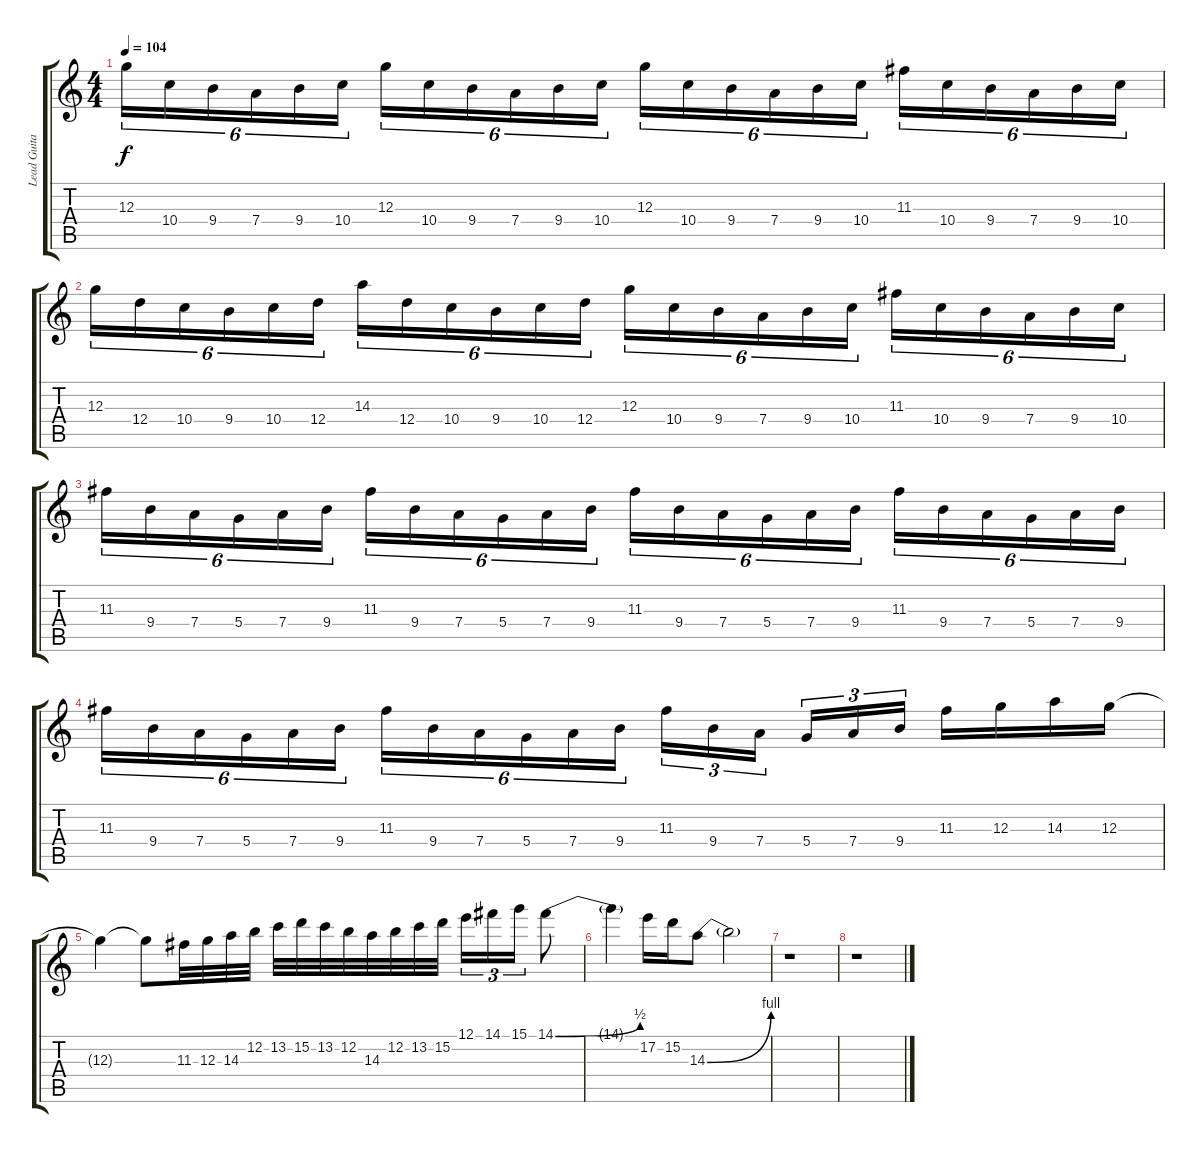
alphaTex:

\track ("Lead Guitar (P.Rondat)" "Lead Guita") {instrument overdrivenguitar}
\staff {score tabs}
\tuning (E4 B3 G3 D3 A2 E2) {hide}
\ts (4 4)
\tempo 104
\clef g2
\ks c
12.3.16{tu (6 4) dy f} 10.4.16{tu (6 4)} 9.4.16{tu (6 4)} 7.4.16{tu (6 4)} 9.4.16{tu (6 4)} 10.4.16{tu (6 4)} 12.3.16{tu (6 4)} 10.4.16{tu (6 4)} 9.4.16{tu (6 4)} 7.4.16{tu (6 4)} 9.4.16{tu (6 4)} 10.4.16{tu (6 4)} 12.3.16{tu (6 4)} 10.4.16{tu (6 4)} 9.4.16{tu (6 4)} 7.4.16{tu (6 4)} 9.4.16{tu (6 4)} 10.4.16{tu (6 4)} 11.3.16{tu (6 4)} 10.4.16{tu (6 4)} 9.4.16{tu (6 4)} 7.4.16{tu (6 4)} 9.4.16{tu (6 4)} 10.4.16{tu (6 4)} |
12.3.16{tu (6 4)} 12.4.16{tu (6 4)} 10.4.16{tu (6 4)} 9.4.16{tu (6 4)} 10.4.16{tu (6 4)} 12.4.16{tu (6 4)} 14.3.16{tu (6 4)} 12.4.16{tu (6 4)} 10.4.16{tu (6 4)} 9.4.16{tu (6 4)} 10.4.16{tu (6 4)} 12.4.16{tu (6 4)} 12.3.16{tu (6 4)} 10.4.16{tu (6 4)} 9.4.16{tu (6 4)} 7.4.16{tu (6 4)} 9.4.16{tu (6 4)} 10.4.16{tu (6 4)} 11.3.16{tu (6 4)} 10.4.16{tu (6 4)} 9.4.16{tu (6 4)} 7.4.16{tu (6 4)} 9.4.16{tu (6 4)} 10.4.16{tu (6 4)} |
11.3.16{tu (6 4)} 9.4.16{tu (6 4)} 7.4.16{tu (6 4)} 5.4.16{tu (6 4)} 7.4.16{tu (6 4)} 9.4.16{tu (6 4)} 11.3.16{tu (6 4)} 9.4.16{tu (6 4)} 7.4.16{tu (6 4)} 5.4.16{tu (6 4)} 7.4.16{tu (6 4)} 9.4.16{tu (6 4)} 11.3.16{tu (6 4)} 9.4.16{tu (6 4)} 7.4.16{tu (6 4)} 5.4.16{tu (6 4)} 7.4.16{tu (6 4)} 9.4.16{tu (6 4)} 11.3.16{tu (6 4)} 9.4.16{tu (6 4)} 7.4.16{tu (6 4)} 5.4.16{tu (6 4)} 7.4.16{tu (6 4)} 9.4.16{tu (6 4)} |
11.3.16{tu (6 4)} 9.4.16{tu (6 4)} 7.4.16{tu (6 4)} 5.4.16{tu (6 4)} 7.4.16{tu (6 4)} 9.4.16{tu (6 4)} 11.3.16{tu (6 4)} 9.4.16{tu (6 4)} 7.4.16{tu (6 4)} 5.4.16{tu (6 4)} 7.4.16{tu (6 4)} 9.4.16{tu (6 4)} 11.3.16{tu (3 2)} 9.4.16{tu (3 2)} 7.4.16{tu (3 2)} 5.4.16{tu (3 2)} 7.4.16{tu (3 2)} 9.4.16{tu (3 2)} 11.3.16 12.3.16 14.3.16 12.3.16 |
12.3{t}.4 12.3{t}.8 11.3.32 12.3.32 14.3.32 12.2.32 13.2.32 15.2.32 13.2.32 12.2.32 14.3.32 12.2.32 13.2.32 15.2.32 12.1.16{tu (3 2)} 14.1.16{tu (3 2)} 15.1.16{tu (3 2)} 14.1{be (bend 0 0 60 2)}.8 |
14.1{t}.4 17.2.16 15.2.16 14.3{be (bend 0 0 60 4)}.8 14.3{t}.2 |
r.1 |
r.1
